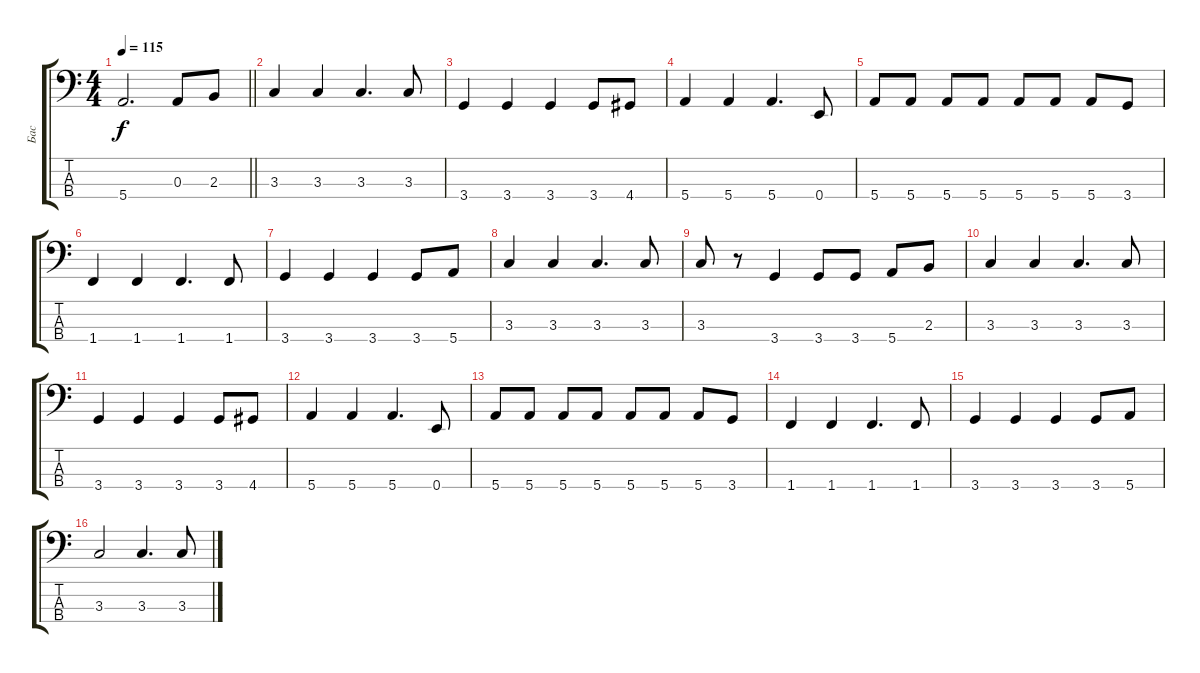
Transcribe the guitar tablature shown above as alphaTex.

\track ("Бас" "Бас") {instrument electricbassfinger}
\staff {score tabs}
\tuning (G2 D2 A1 E1) {hide}
\ts (4 4)
\tempo 115
\clef f4
\barLineRight lightlight
\ks c
5.4.2{d dy f} 0.3.8 2.3.8 |
3.3.4 3.3.4 3.3.4{d} 3.3.8 |
3.4.4 3.4.4 3.4.4 3.4.8 4.4.8 |
5.4.4 5.4.4 5.4.4{d} 0.4.8 |
5.4.8 5.4.8 5.4.8 5.4.8 5.4.8 5.4.8 5.4.8 3.4.8 |
1.4.4 1.4.4 1.4.4{d} 1.4.8 |
3.4.4 3.4.4 3.4.4 3.4.8 5.4.8 |
3.3.4 3.3.4 3.3.4{d} 3.3.8 |
3.3.8 r.8 3.4.4 3.4.8 3.4.8 5.4.8 2.3.8 |
3.3.4 3.3.4 3.3.4{d} 3.3.8 |
3.4.4 3.4.4 3.4.4 3.4.8 4.4.8 |
5.4.4 5.4.4 5.4.4{d} 0.4.8 |
5.4.8 5.4.8 5.4.8 5.4.8 5.4.8 5.4.8 5.4.8 3.4.8 |
1.4.4 1.4.4 1.4.4{d} 1.4.8 |
3.4.4 3.4.4 3.4.4 3.4.8 5.4.8 |
3.3.2 3.3.4{d} 3.3.8
